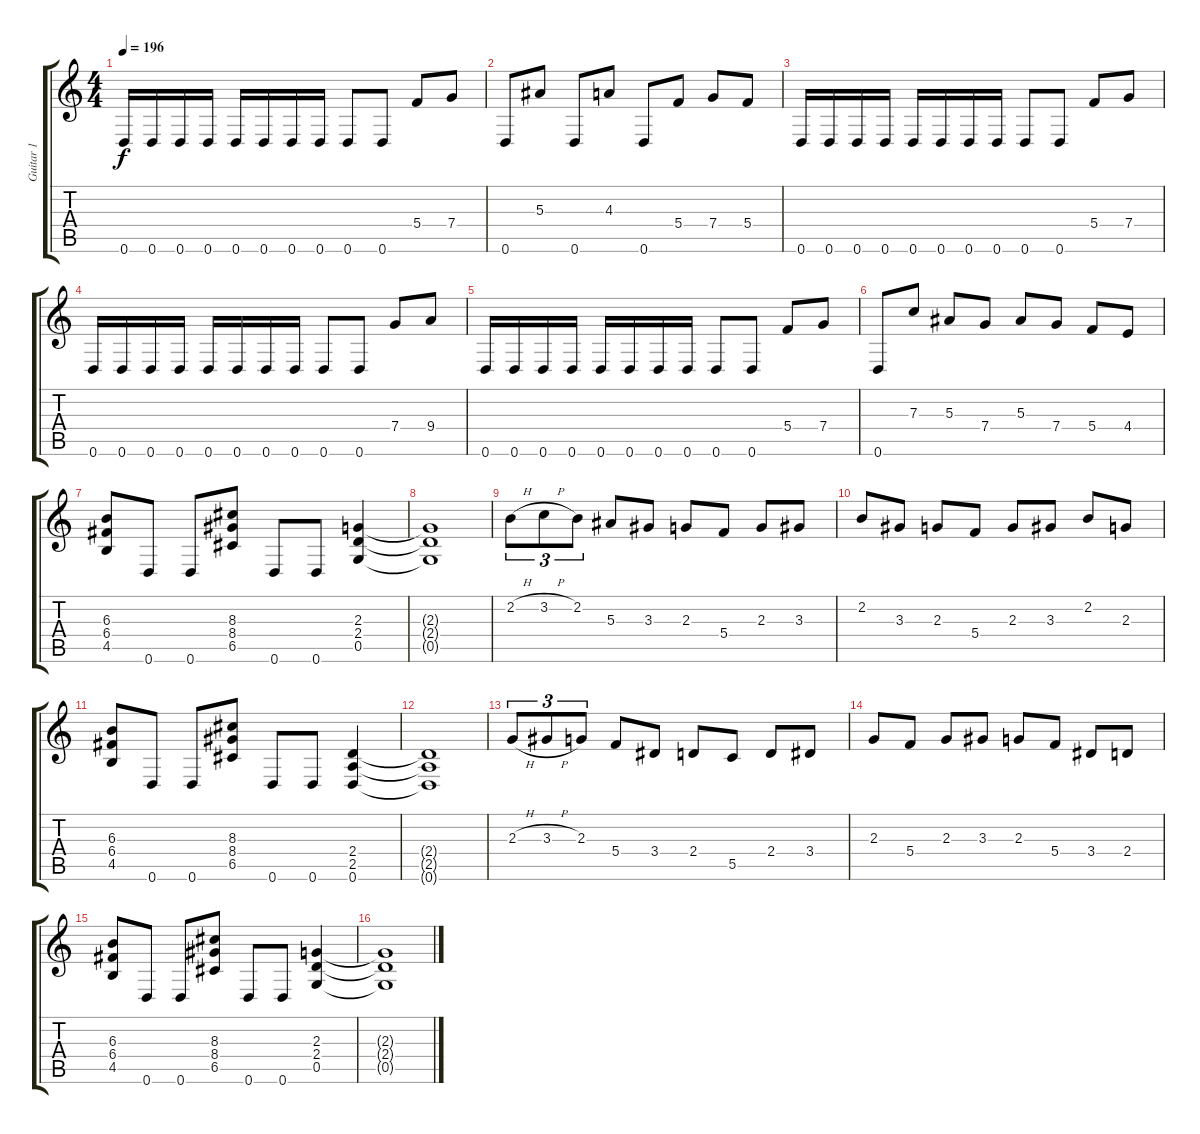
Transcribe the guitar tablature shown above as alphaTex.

\track ("Guitar 1" "Guitar 1") {instrument distortionguitar bank 255}
\staff {score tabs}
\tuning (D4 A3 F3 C3 G2 D2) {hide}
\ts (4 4)
\tempo 196
\clef g2
\ks c
0.6.16{dy f} 0.6.16 0.6.16 0.6.16 0.6.16 0.6.16 0.6.16 0.6.16 0.6.8 0.6.8 5.4.8 7.4.8 |
0.6.8 5.3.8 0.6.8 4.3.8 0.6.8 5.4.8 7.4.8 5.4.8 |
0.6.16 0.6.16 0.6.16 0.6.16 0.6.16 0.6.16 0.6.16 0.6.16 0.6.8 0.6.8 5.4.8 7.4.8 |
0.6.16 0.6.16 0.6.16 0.6.16 0.6.16 0.6.16 0.6.16 0.6.16 0.6.8 0.6.8 7.4.8 9.4.8 |
0.6.16 0.6.16 0.6.16 0.6.16 0.6.16 0.6.16 0.6.16 0.6.16 0.6.8 0.6.8 5.4.8 7.4.8 |
0.6.8 7.3.8 5.3.8 7.4.8 5.3.8 7.4.8 5.4.8 4.4.8 |
(6.3 6.4 4.5).8 0.6.8 0.6.8 (8.3 8.4 6.5).8 0.6.8 0.6.8 (2.3 2.4 0.5).4 |
(2.3{t} 2.4{t} 0.5{t}).1 |
2.2{h}.8{tu (3 2)} 3.2{h}.8{tu (3 2)} 2.2.8{tu (3 2)} 5.3.8 3.3.8 2.3.8 5.4.8 2.3.8 3.3.8 |
2.2.8 3.3.8 2.3.8 5.4.8 2.3.8 3.3.8 2.2.8 2.3.8 |
(6.3 6.4 4.5).8 0.6.8 0.6.8 (8.3 8.4 6.5).8 0.6.8 0.6.8 (2.4 2.5 0.6).4 |
(2.4{t} 2.5{t} 0.6{t}).1 |
2.3{h}.8{tu (3 2)} 3.3{h}.8{tu (3 2)} 2.3.8{tu (3 2)} 5.4.8 3.4.8 2.4.8 5.5.8 2.4.8 3.4.8 |
2.3.8 5.4.8 2.3.8 3.3.8 2.3.8 5.4.8 3.4.8 2.4.8 |
(6.3 6.4 4.5).8 0.6.8 0.6.8 (8.3 8.4 6.5).8 0.6.8 0.6.8 (2.3 2.4 0.5).4 |
(2.3{t} 2.4{t} 0.5{t}).1
